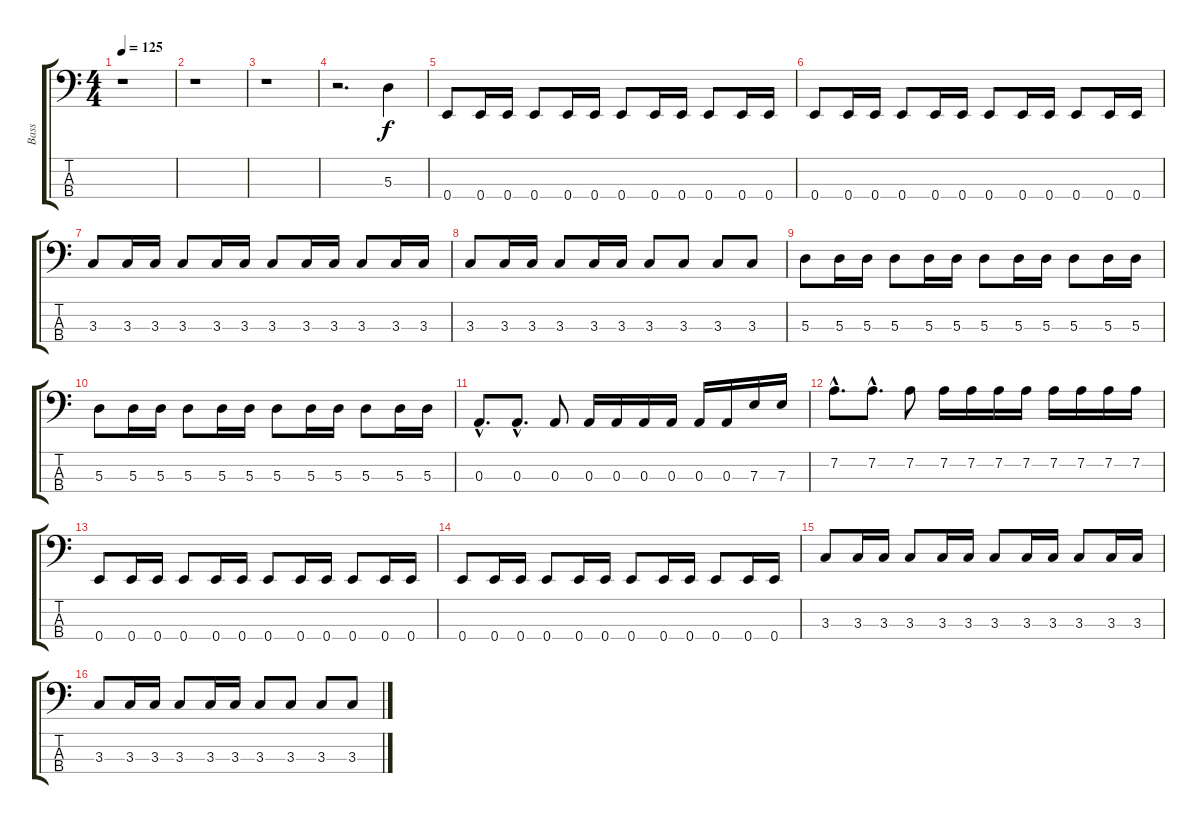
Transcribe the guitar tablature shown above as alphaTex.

\track ("Bass" "Bass") {instrument electricbasspick}
\staff {score tabs}
\tuning (G2 D2 A1 E1) {hide}
\ts (4 4)
\tempo 125
\clef f4
\ks c
r.1{dy ppp} |
r.1 |
r.1 |
r.2{d} 5.3.4{dy f} |
0.4.8 0.4.16 0.4.16 0.4.8 0.4.16 0.4.16 0.4.8 0.4.16 0.4.16 0.4.8 0.4.16 0.4.16 |
0.4.8 0.4.16 0.4.16 0.4.8 0.4.16 0.4.16 0.4.8 0.4.16 0.4.16 0.4.8 0.4.16 0.4.16 |
3.3.8 3.3.16 3.3.16 3.3.8 3.3.16 3.3.16 3.3.8 3.3.16 3.3.16 3.3.8 3.3.16 3.3.16 |
3.3.8 3.3.16 3.3.16 3.3.8 3.3.16 3.3.16 3.3.8 3.3.8 3.3.8 3.3.8 |
5.3.8 5.3.16 5.3.16 5.3.8 5.3.16 5.3.16 5.3.8 5.3.16 5.3.16 5.3.8 5.3.16 5.3.16 |
5.3.8 5.3.16 5.3.16 5.3.8 5.3.16 5.3.16 5.3.8 5.3.16 5.3.16 5.3.8 5.3.16 5.3.16 |
0.3{hac}.8{d} 0.3{hac}.8{d} 0.3.8 0.3.16 0.3.16 0.3.16 0.3.16 0.3.16 0.3.16 7.3.16 7.3.16 |
7.2{hac}.8{d} 7.2{hac}.8{d} 7.2.8 7.2.16 7.2.16 7.2.16 7.2.16 7.2.16 7.2.16 7.2.16 7.2.16 |
0.4.8 0.4.16 0.4.16 0.4.8 0.4.16 0.4.16 0.4.8 0.4.16 0.4.16 0.4.8 0.4.16 0.4.16 |
0.4.8 0.4.16 0.4.16 0.4.8 0.4.16 0.4.16 0.4.8 0.4.16 0.4.16 0.4.8 0.4.16 0.4.16 |
3.3.8 3.3.16 3.3.16 3.3.8 3.3.16 3.3.16 3.3.8 3.3.16 3.3.16 3.3.8 3.3.16 3.3.16 |
3.3.8 3.3.16 3.3.16 3.3.8 3.3.16 3.3.16 3.3.8 3.3.8 3.3.8 3.3.8
